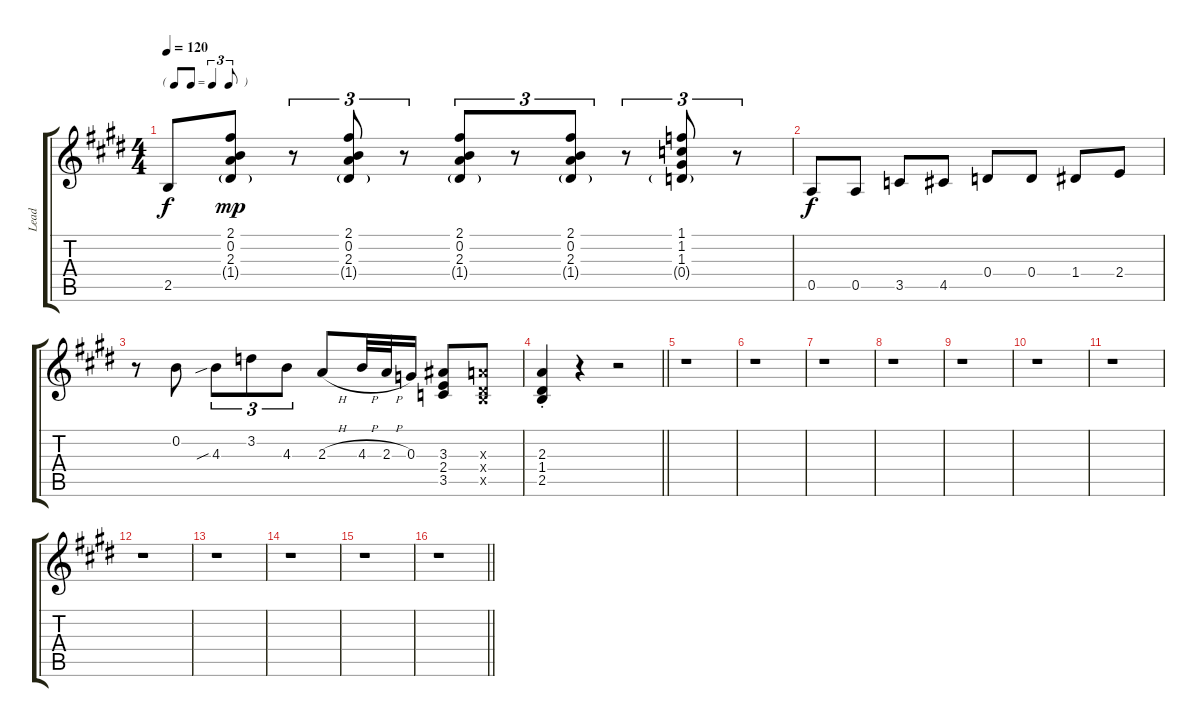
\track ("Lead" "Lead") {instrument electricguitarclean}
\staff {score tabs}
\tuning (E4 B3 G3 D3 A2 E2) {hide}
\ts (4 4)
\tf triplet8th
\tempo 120
\clef g2
\ks e
2.5.8{dy f} (2.1 0.2 2.3 1.4{g}).8{dy mp} r.8{tu (3 2)} (2.1 0.2 2.3 1.4{g}).8{tu (3 2)} r.8{tu (3 2)} (2.1 0.2 2.3 1.4{g}).8{tu (3 2)} r.8{tu (3 2)} (2.1 0.2 2.3 1.4{g}).8{tu (3 2)} r.8{tu (3 2)} (1.1 1.2 1.3 0.4{g}).8{tu (3 2)} r.8{tu (3 2)} |
\ks c#minor
0.5.8{dy f} 0.5.8 3.5.8 4.5.8 0.4.8 0.4.8 1.4.8 2.4.8 |
r.8 0.2.8 4.3{sib}.8{tu (3 2)} 3.2.8{tu (3 2)} 4.3.8{tu (3 2)} 2.3{h}.8 4.3{h}.32 2.3{h}.32 0.3.16 (3.3 2.4 3.5).8 (2.3{x} 1.4{x} 2.5{x}).8 |
\barLineRight lightlight
(2.3{st} 1.4{st} 2.5{st}).4 r.4 r.2 |
r.1 |
r.1 |
r.1 |
r.1 |
r.1 |
r.1 |
r.1 |
r.1 |
r.1 |
r.1 |
r.1 |
\barLineRight lightlight
r.1
